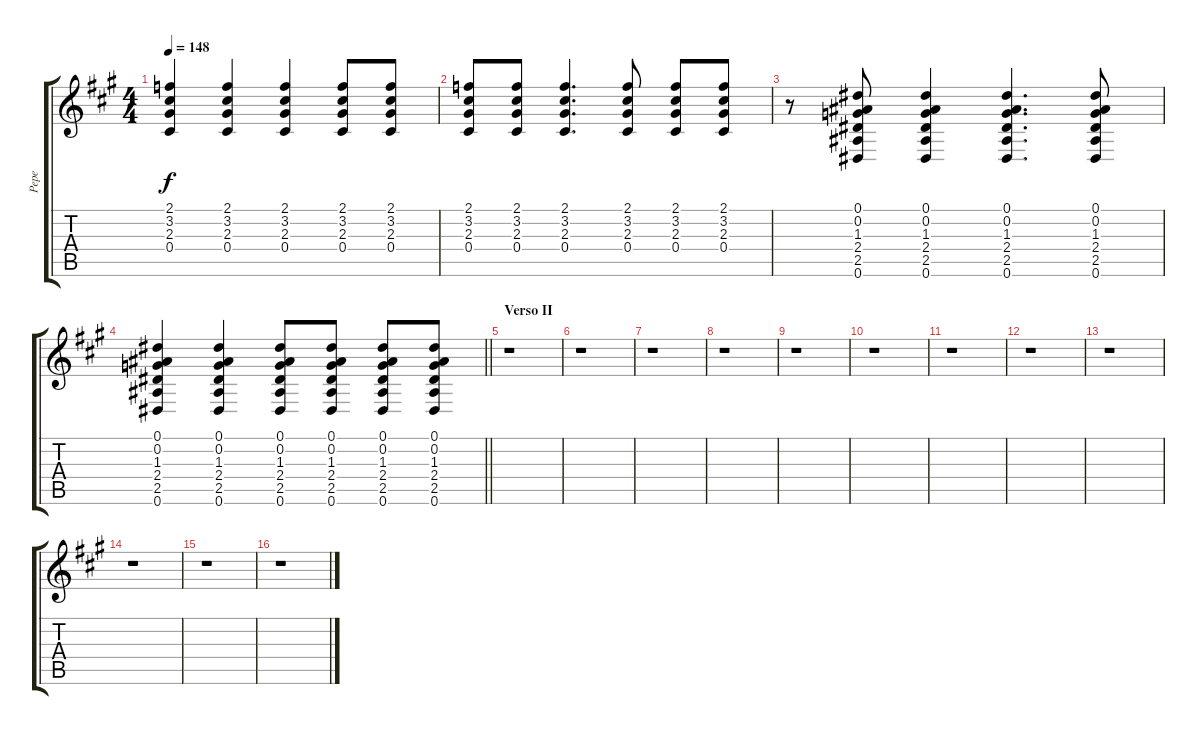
\track ("Pepe" "Pepe") {instrument distortionguitar}
\staff {score tabs}
\tuning (Eb4 Bb3 Gb3 Db3 Ab2 Eb2) {hide}
\ts (4 4)
\tempo 148
\clef g2
\ks a
(2.1 3.2 2.3 0.4).4{dy f} (2.1 3.2 2.3 0.4).4 (2.1 3.2 2.3 0.4).4 (2.1 3.2 2.3 0.4).8 (2.1 3.2 2.3 0.4).8 |
(2.1 3.2 2.3 0.4).8 (2.1 3.2 2.3 0.4).8 (2.1 3.2 2.3 0.4).4{d} (2.1 3.2 2.3 0.4).8 (2.1 3.2 2.3 0.4).8 (2.1 3.2 2.3 0.4).8 |
r.8 (0.1 0.2 1.3 2.4 2.5 0.6).8 (0.1 0.2 1.3 2.4 2.5 0.6).4 (0.1 0.2 1.3 2.4 2.5 0.6).4{d} (0.1 0.2 1.3 2.4 2.5 0.6).8 |
\barLineRight lightlight
(0.1 0.2 1.3 2.4 2.5 0.6).4 (0.1 0.2 1.3 2.4 2.5 0.6).4 (0.1 0.2 1.3 2.4 2.5 0.6).8 (0.1 0.2 1.3 2.4 2.5 0.6).8 (0.1 0.2 1.3 2.4 2.5 0.6).8 (0.1 0.2 1.3 2.4 2.5 0.6).8 |
\section ("" "Verso II")
r.1 |
r.1 |
r.1 |
r.1 |
r.1 |
r.1 |
r.1 |
r.1 |
r.1 |
r.1 |
r.1 |
r.1
